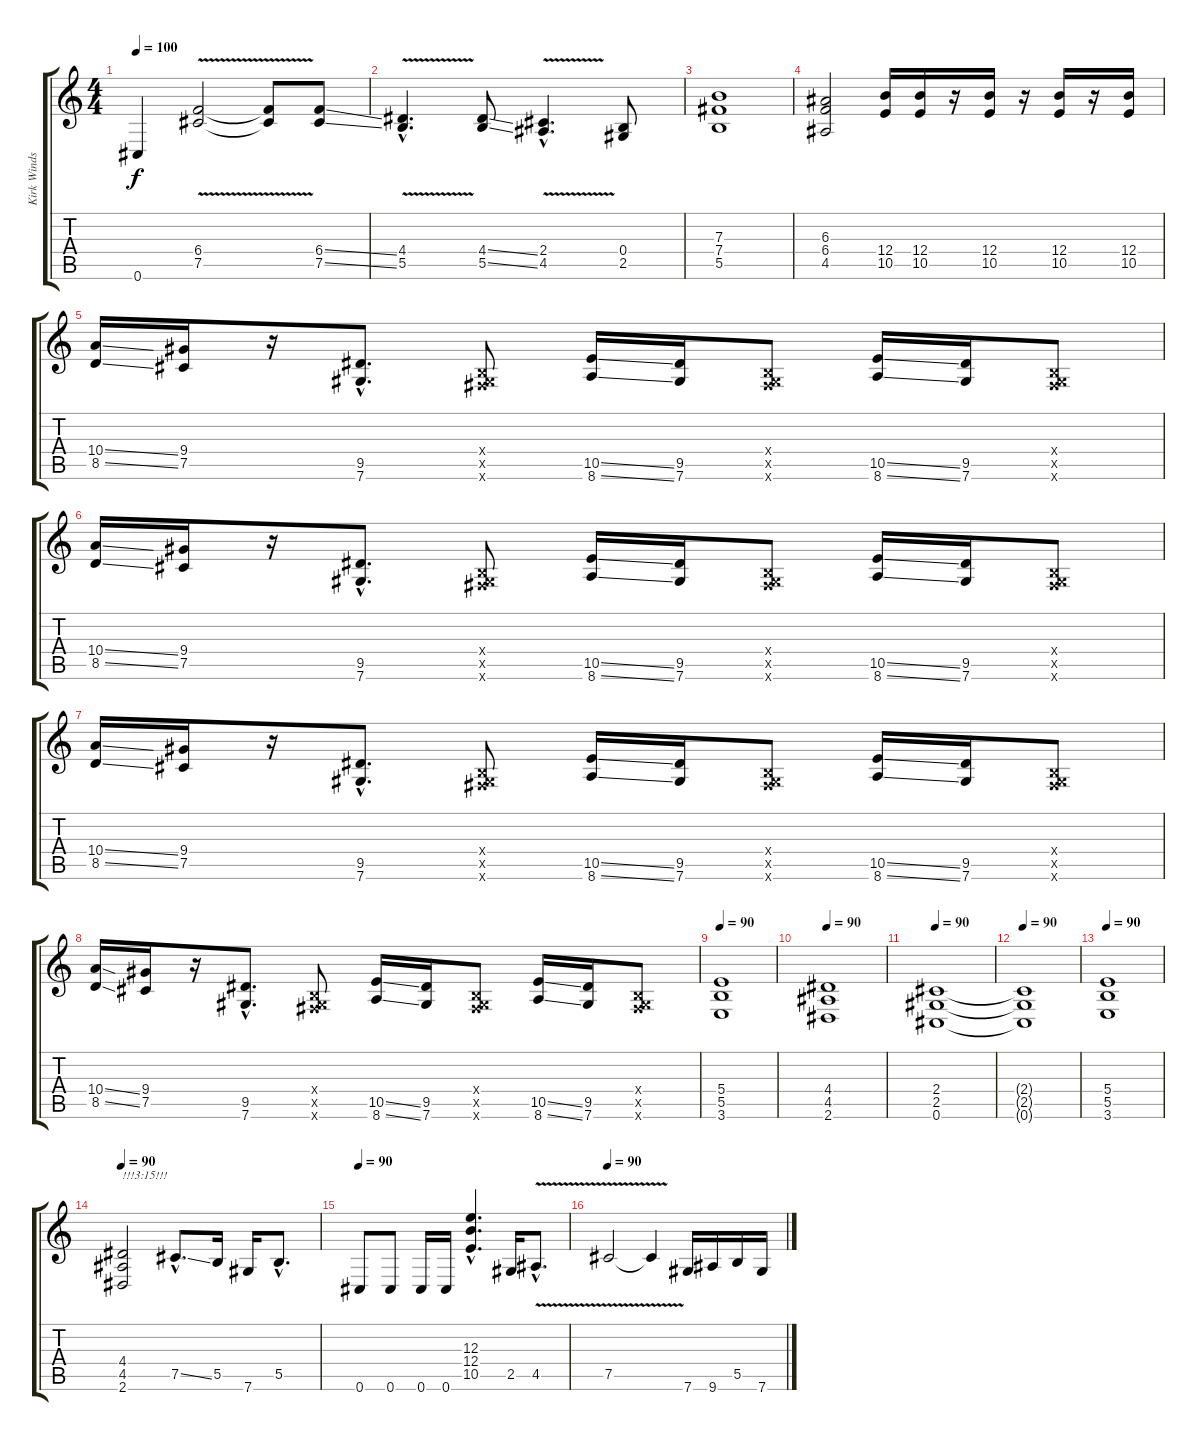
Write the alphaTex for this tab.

\track ("Kirk Windstein" "Kirk Winds") {instrument overdrivenguitar}
\staff {score tabs}
\tuning (Db4 Ab3 E3 B2 Gb2 Db2) {hide}
\ts (4 4)
\tempo 100
\clef g2
\ks c
0.6.4{dy f} (6.4{v} 7.5{v}).2 (6.4{t} 7.5{t}).8 (6.4{ss} 7.5{ss}).8 |
(4.4{v hac} 5.5{v hac}).4{d} (4.4{ss} 5.5{ss}).8 (2.4{v hac} 4.5{v hac}).4{d} (0.4 2.5).8 |
(7.3 7.4 5.5).1 |
(6.3 6.4 4.5).2 (12.4 10.5).16 (12.4 10.5).16 r.16 (12.4 10.5).16 r.16 (12.4 10.5).16 r.16 (12.4 10.5).16 |
(10.4{ss} 8.5{ss}).16 (9.4 7.5).16 r.16 (9.5{hac} 7.6{hac}).8{d} (0.4{x} 0.5{x} 7.6{x}).8 (10.5{ss} 8.6{ss}).16 (9.5 7.6).16 (0.4{x} 0.5{x} 7.6{x}).8 (10.5{ss} 8.6{ss}).16 (9.5 7.6).16 (0.4{x} 0.5{x} 7.6{x}).8 |
(10.4{ss} 8.5{ss}).16 (9.4 7.5).16 r.16 (9.5{hac} 7.6{hac}).8{d} (0.4{x} 0.5{x} 7.6{x}).8 (10.5{ss} 8.6{ss}).16 (9.5 7.6).16 (0.4{x} 0.5{x} 7.6{x}).8 (10.5{ss} 8.6{ss}).16 (9.5 7.6).16 (0.4{x} 0.5{x} 7.6{x}).8 |
(10.4{ss} 8.5{ss}).16 (9.4 7.5).16 r.16 (9.5{hac} 7.6{hac}).8{d} (0.4{x} 0.5{x} 7.6{x}).8 (10.5{ss} 8.6{ss}).16 (9.5 7.6).16 (0.4{x} 0.5{x} 7.6{x}).8 (10.5{ss} 8.6{ss}).16 (9.5 7.6).16 (0.4{x} 0.5{x} 7.6{x}).8 |
(10.4{ss} 8.5{ss}).16 (9.4 7.5).16 r.16 (9.5{hac} 7.6{hac}).8{d} (0.4{x} 0.5{x} 7.6{x}).8 (10.5{ss} 8.6{ss}).16 (9.5 7.6).16 (0.4{x} 0.5{x} 7.6{x}).8 (10.5{ss} 8.6{ss}).16 (9.5 7.6).16 (0.4{x} 0.5{x} 7.6{x}).8 |
\tempo 90
(5.4 5.5 3.6).1 |
\tempo 90
(4.4 4.5 2.6).1 |
\tempo 90
(2.4 2.5 0.6).1 |
\tempo 90
(2.4{t} 2.5{t} 0.6{t}).1 |
\tempo 90
(5.4 5.5 3.6).1 |
\tempo 90
(4.4 4.5 2.6).2{txt "!!!3:15!!!"} 7.5{ss hac}.8{d} 5.5.16 7.6.16 5.5{hac}.8{d} |
\tempo 90
0.6.8 0.6.8 0.6.16 0.6.16 (12.3{hac} 12.4{hac} 10.5{hac}).4{d} 2.5.16 4.5{v hac}.8{d} |
\tempo 90
7.5{v}.2 7.5{t}.4 7.6.16 9.6.16 5.5.16 7.6.16
